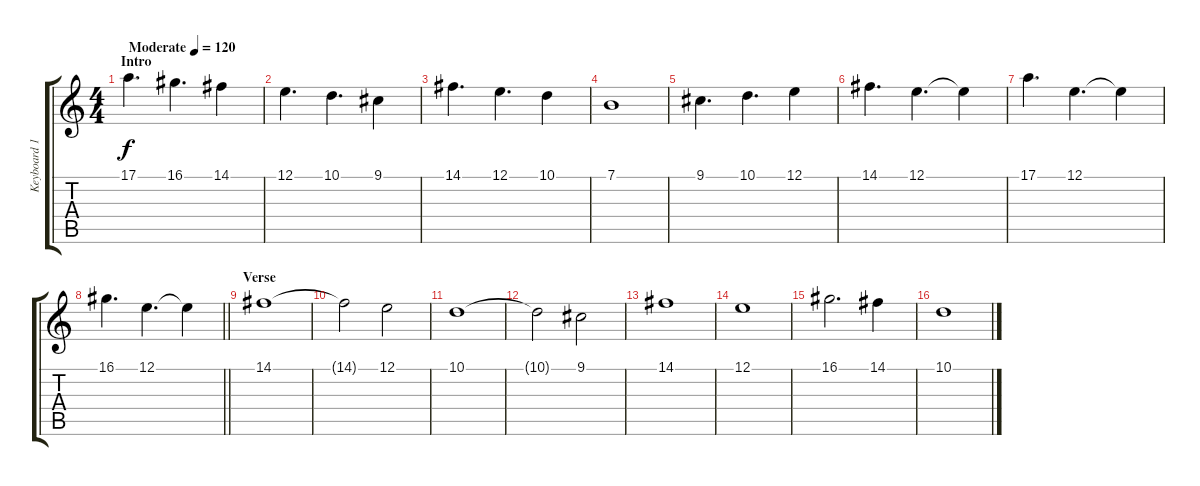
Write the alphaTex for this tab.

\track ("Keyboard 1" "Keyboard 1") {instrument stringensemble2}
\staff {score tabs}
\tuning (E4 B3 G3 D3 A2 E2) {hide}
\ts (4 4)
\section ("" "Intro")
\tempo (120 "Moderate")
\clef g2
\ks c
17.1.4{d dy f instrument stringensemble2} 16.1.4{d} 14.1.4 |
12.1.4{d} 10.1.4{d} 9.1.4 |
14.1.4{d} 12.1.4{d} 10.1.4 |
7.1.1 |
9.1.4{d} 10.1.4{d} 12.1.4 |
14.1.4{d} 12.1.4{d} 12.1{t}.4 |
17.1.4{d} 12.1.4{d} 12.1{t}.4 |
\barLineRight lightlight
16.1.4{d} 12.1.4{d} 12.1{t}.4 |
\section ("" "Verse")
14.1.1{volume 8 instrument pad4choir} |
14.1{t}.2 12.1.2 |
10.1.1 |
10.1{t}.2 9.1.2 |
14.1.1 |
12.1.1 |
16.1.2{d} 14.1.4 |
10.1.1
